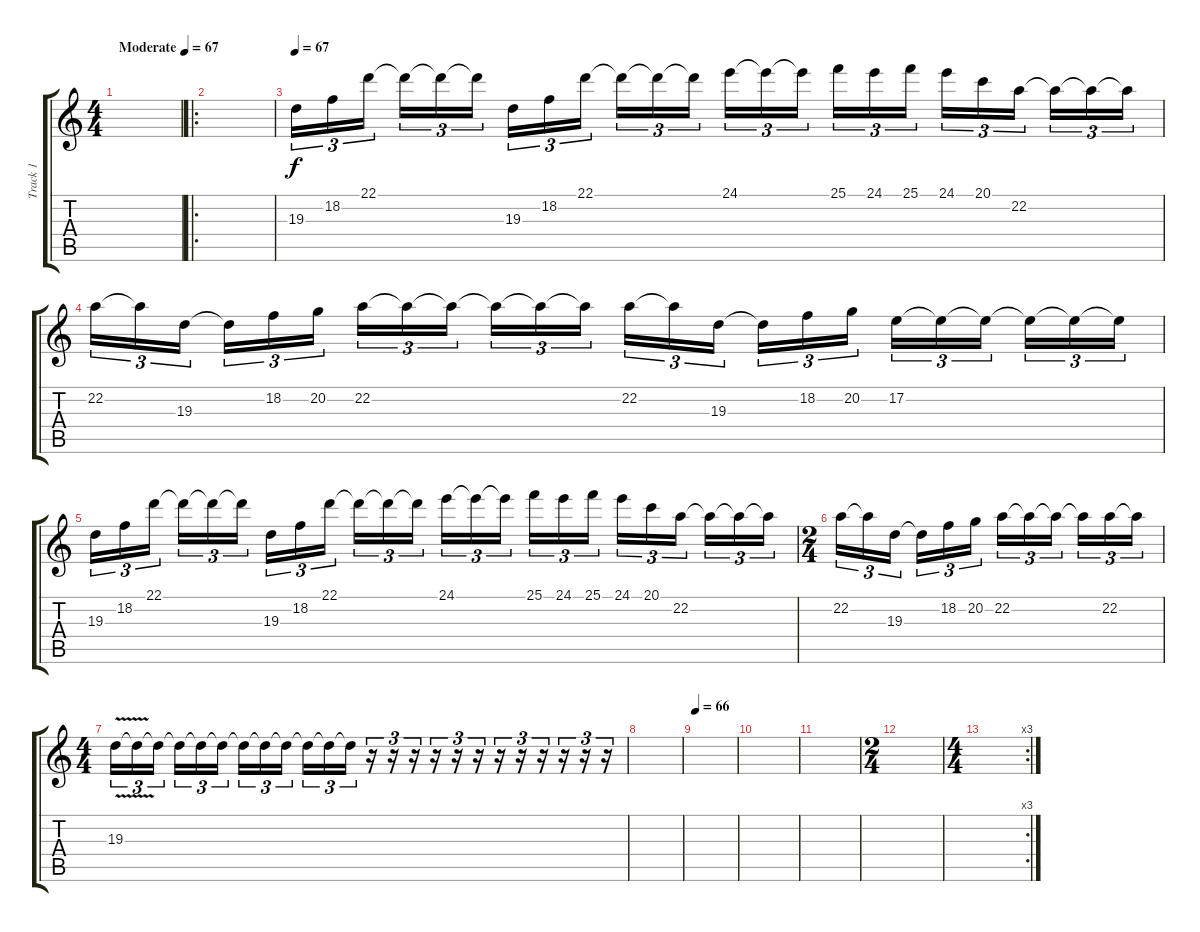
\track ("Track 1" "Track 1") {instrument flute}
\staff {score tabs}
\tuning (E4 B3 G3 D3 A2 E2) {hide}
\ts (4 4)
\tempo (67 "Moderate")
\clef g2
\ks c
|
\ro
|
\tempo 67
19.3.16{tu (3 2)} 18.2.16{tu (3 2)} 22.1.16{tu (3 2) beam splitsecondary} 22.1{t}.16{tu (3 2)} 22.1{t}.16{tu (3 2)} 22.1{t}.16{tu (3 2)} 19.3.16{tu (3 2)} 18.2.16{tu (3 2)} 22.1.16{tu (3 2) beam splitsecondary} 22.1{t}.16{tu (3 2)} 22.1{t}.16{tu (3 2)} 22.1{t}.16{tu (3 2)} 24.1.16{tu (3 2)} 24.1{t}.16{tu (3 2)} 24.1{t}.16{tu (3 2) beam splitsecondary} 25.1.16{tu (3 2)} 24.1.16{tu (3 2)} 25.1.16{tu (3 2)} 24.1.16{tu (3 2)} 20.1.16{tu (3 2)} 22.2.16{tu (3 2) beam splitsecondary} 22.2{t}.16{tu (3 2)} 22.2{t}.16{tu (3 2)} 22.2{t}.16{tu (3 2)} |
22.2.16{tu (3 2)} 22.2{t}.16{tu (3 2)} 19.3.16{tu (3 2) beam splitsecondary} 19.3{t}.16{tu (3 2)} 18.2.16{tu (3 2)} 20.2.16{tu (3 2)} 22.2.16{tu (3 2)} 22.2{t}.16{tu (3 2)} 22.2{t}.16{tu (3 2) beam splitsecondary} 22.2{t}.16{tu (3 2)} 22.2{t}.16{tu (3 2)} 22.2{t}.16{tu (3 2)} 22.2.16{tu (3 2)} 22.2{t}.16{tu (3 2)} 19.3.16{tu (3 2) beam splitsecondary} 19.3{t}.16{tu (3 2)} 18.2.16{tu (3 2)} 20.2.16{tu (3 2)} 17.2.16{tu (3 2)} 17.2{t}.16{tu (3 2)} 17.2{t}.16{tu (3 2) beam splitsecondary} 17.2{t}.16{tu (3 2)} 17.2{t}.16{tu (3 2)} 17.2{t}.16{tu (3 2)} |
19.3.16{tu (3 2)} 18.2.16{tu (3 2)} 22.1.16{tu (3 2) beam splitsecondary} 22.1{t}.16{tu (3 2)} 22.1{t}.16{tu (3 2)} 22.1{t}.16{tu (3 2)} 19.3.16{tu (3 2)} 18.2.16{tu (3 2)} 22.1.16{tu (3 2) beam splitsecondary} 22.1{t}.16{tu (3 2)} 22.1{t}.16{tu (3 2)} 22.1{t}.16{tu (3 2)} 24.1.16{tu (3 2)} 24.1{t}.16{tu (3 2)} 24.1{t}.16{tu (3 2) beam splitsecondary} 25.1.16{tu (3 2)} 24.1.16{tu (3 2)} 25.1.16{tu (3 2)} 24.1.16{tu (3 2)} 20.1.16{tu (3 2)} 22.2.16{tu (3 2) beam splitsecondary} 22.2{t}.16{tu (3 2)} 22.2{t}.16{tu (3 2)} 22.2{t}.16{tu (3 2)} |
\ts (2 4)
22.2.16{tu (3 2)} 22.2{t}.16{tu (3 2)} 19.3.16{tu (3 2) beam splitsecondary} 19.3{t}.16{tu (3 2)} 18.2.16{tu (3 2)} 20.2.16{tu (3 2)} 22.2.16{tu (3 2)} 22.2{t}.16{tu (3 2)} 22.2{t}.16{tu (3 2) beam splitsecondary} 22.2{t}.16{tu (3 2)} 22.2.16{tu (3 2)} 22.2{t}.16{tu (3 2)} |
\ts (4 4)
19.3{v}.16{tu (3 2)} 19.3{t}.16{tu (3 2)} 19.3{t}.16{tu (3 2) beam splitsecondary} 19.3{t}.16{tu (3 2)} 19.3{t}.16{tu (3 2)} 19.3{t}.16{tu (3 2)} 19.3{t}.16{tu (3 2)} 19.3{t}.16{tu (3 2)} 19.3{t}.16{tu (3 2) beam splitsecondary} 19.3{t}.16{tu (3 2)} 19.3{t}.16{tu (3 2)} 19.3{t}.16{tu (3 2)} r.16{tu (3 2)} r.16{tu (3 2)} r.16{tu (3 2)} r.16{tu (3 2)} r.16{tu (3 2)} r.16{tu (3 2)} r.16{tu (3 2)} r.16{tu (3 2)} r.16{tu (3 2)} r.16{tu (3 2)} r.16{tu (3 2)} r.16{tu (3 2)} |
|
\tempo 66
|
|
|
\ts (2 4)
|
\rc 3
\ts (4 4)
